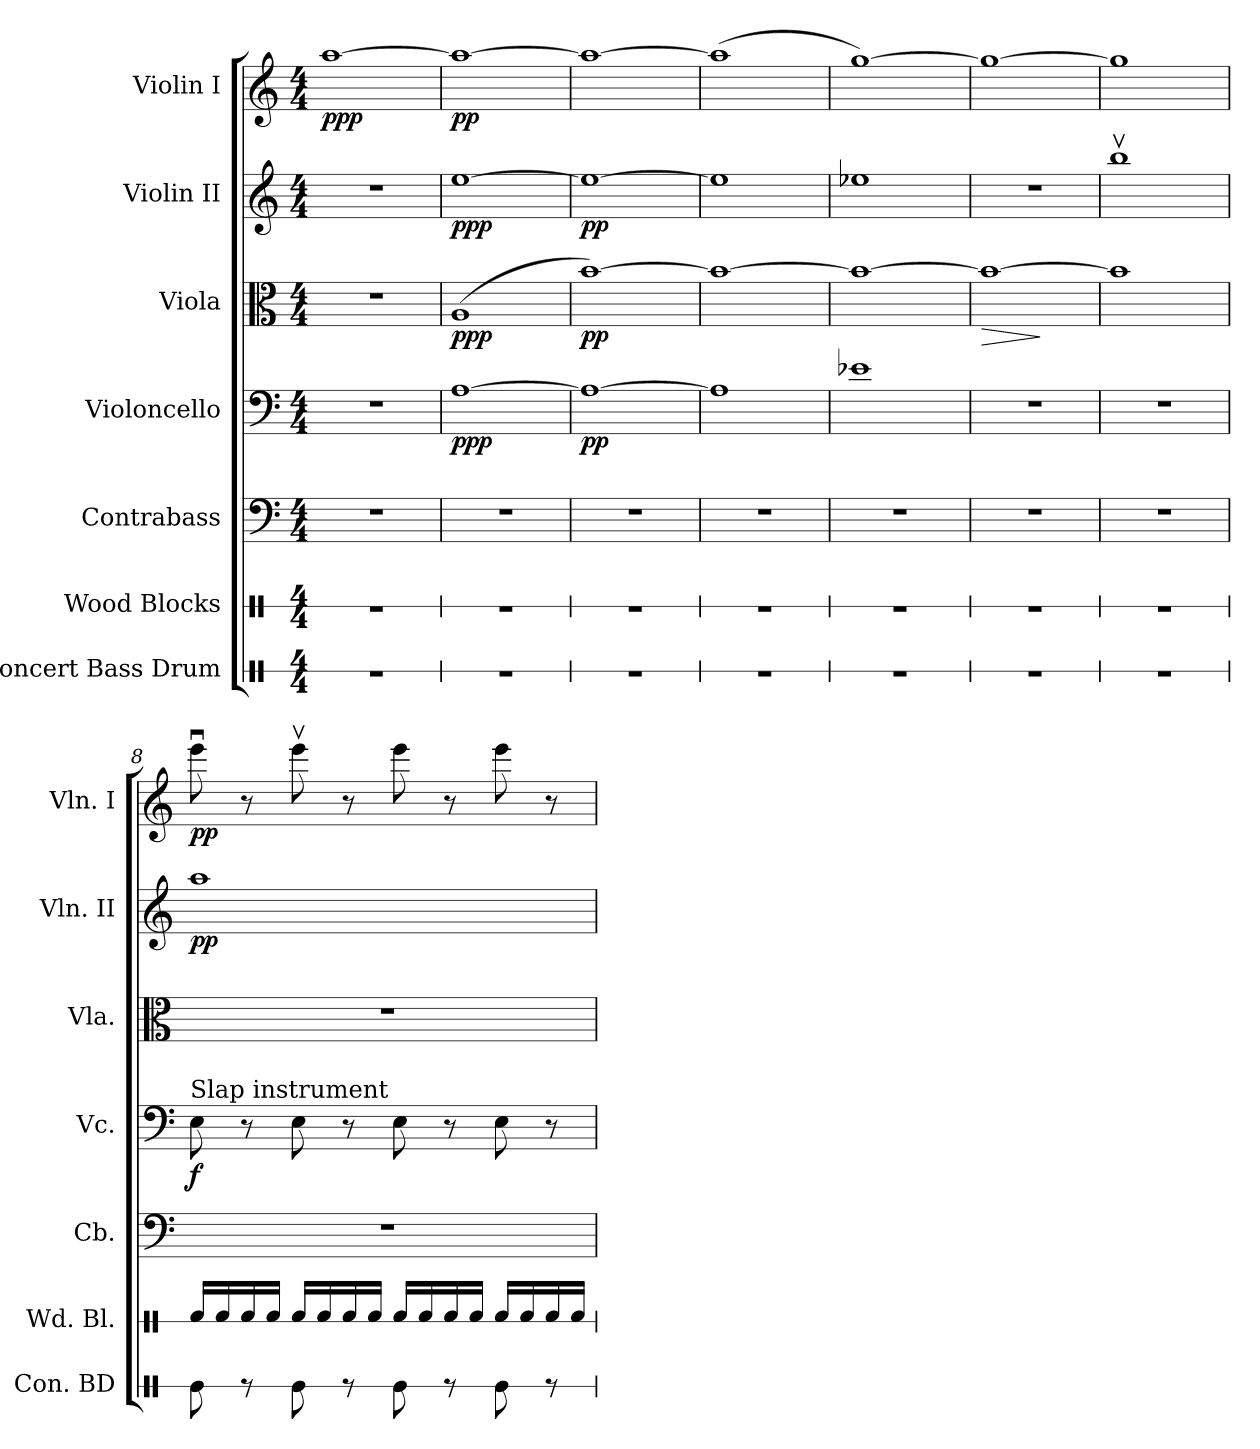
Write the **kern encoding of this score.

**kern	**kern	**kern	**kern	**dynam	**kern	**dynam	**kern	**dynam	**kern	**dynam
*part7	*part6	*part5	*part4	*part4	*part3	*part3	*part2	*part2	*part1	*part1
*staff7	*staff6	*staff5	*staff4	*staff4	*staff3	*staff3	*staff2	*staff2	*staff1	*staff1
*I"Concert Bass Drum	*I"Wood Blocks	*I"Contrabass	*I"Violoncello	*	*I"Viola	*	*I"Violin II	*	*I"Violin I	*
*I'Con. BD	*I'Wd. Bl.	*I'Cb.	*I'Vc.	*	*I'Vla.	*	*I'Vln. II	*	*I'Vln. I	*
*stria1	*stria1	*	*	*	*	*	*	*	*	*
*clefX	*clefX	*clefF4	*clefF4	*	*clefC3	*	*clefG2	*	*clefG2	*
*	*	*ITrd7c12	*	*	*	*	*	*	*	*
*k[]	*k[]	*k[]	*k[]	*	*k[]	*	*k[]	*	*k[]	*
*M4/4	*M4/4	*M4/4	*M4/4	*	*M4/4	*	*M4/4	*	*M4/4	*
*MM60	*MM60	*MM60	*MM60	*	*MM60	*	*MM60	*	*MM60	*
=1	=1	=1	=1	=1	=1	=1	=1	=1	=1	=1
!	!	!	!	!	!	!	!	!	!	!LO:DY:b
1r	1r	1r	1r	.	1r	.	1r	.	[1aa	ppp
=2	=2	=2	=2	=2	=2	=2	=2	=2	=2	=2
!	!	!	!	!LO:DY:b	!	!LO:DY:b	!	!LO:DY:b	!	!LO:DY:b
1r	1r	1r	[1A	ppp	(<1A	ppp	[1ee	ppp	1aa_	pp
=3	=3	=3	=3	=3	=3	=3	=3	=3	=3	=3
!	!	!	!	!LO:DY:b	!	!LO:DY:b	!	!LO:DY:b	!	!
1r	1r	1r	1A_	pp	[1b)	pp	1ee_	pp	1aa_	.
=4	=4	=4	=4	=4	=4	=4	=4	=4	=4	=4
1r	1r	1r	1A]	.	1b_	.	1ee]	.	(>1aa]	.
=5	=5	=5	=5	=5	=5	=5	=5	=5	=5	=5
1r	1r	1r	1e-X	.	1b_	.	1ee-X	.	[1gg)	.
=6	=6	=6	=6	=6	=6	=6	=6	=6	=6	=6
!	!	!	!	!	!	!LO:HP:b	!	!	!	!
1r	1r	1r	1r	.	1b_	>	1r	.	1gg_	.
.	.	.	.	.	.	]	.	.	.	.
=7	=7	=7	=7	=7	=7	=7	=7	=7	=7	=7
1r	1r	1r	1r	.	1b]	.	1bbv	.	1gg]	.
=8	=8	=8	=8	=8	=8	=8	=8	=8	=8	=8
!	!	!	!LO:TX:a:t=Slap instrument	!	!	!	!	!	!	!
!	!	!	!	!LO:DY:b	!	!	!	!LO:DY:b	!	!LO:DY:b
8Re\	16Rf/LL	1r	8E\	f	1r	.	1aa	pp	8eeeu\	pp
.	16Rf/	.	.	.	.	.	.	.	.	.
8r	16Rf/	.	8r	.	.	.	.	.	8r	.
.	16Rf/JJ	.	.	.	.	.	.	.	.	.
8Re\	16Rf/LL	.	8E\	.	.	.	.	.	8eeev\	.
.	16Rf/	.	.	.	.	.	.	.	.	.
8r	16Rf/	.	8r	.	.	.	.	.	8r	.
.	16Rf/JJ	.	.	.	.	.	.	.	.	.
8Re\	16Rf/LL	.	8E\	.	.	.	.	.	8eee\	.
.	16Rf/	.	.	.	.	.	.	.	.	.
8r	16Rf/	.	8r	.	.	.	.	.	8r	.
.	16Rf/JJ	.	.	.	.	.	.	.	.	.
8Re\	16Rf/LL	.	8E\	.	.	.	.	.	8eee\	.
.	16Rf/	.	.	.	.	.	.	.	.	.
8r	16Rf/	.	8r	.	.	.	.	.	8r	.
.	16Rf/JJ	.	.	.	.	.	.	.	.	.
=	=	=	=	=	=	=	=	=	=	=
*-	*-	*-	*-	*-	*-	*-	*-	*-	*-	*-
